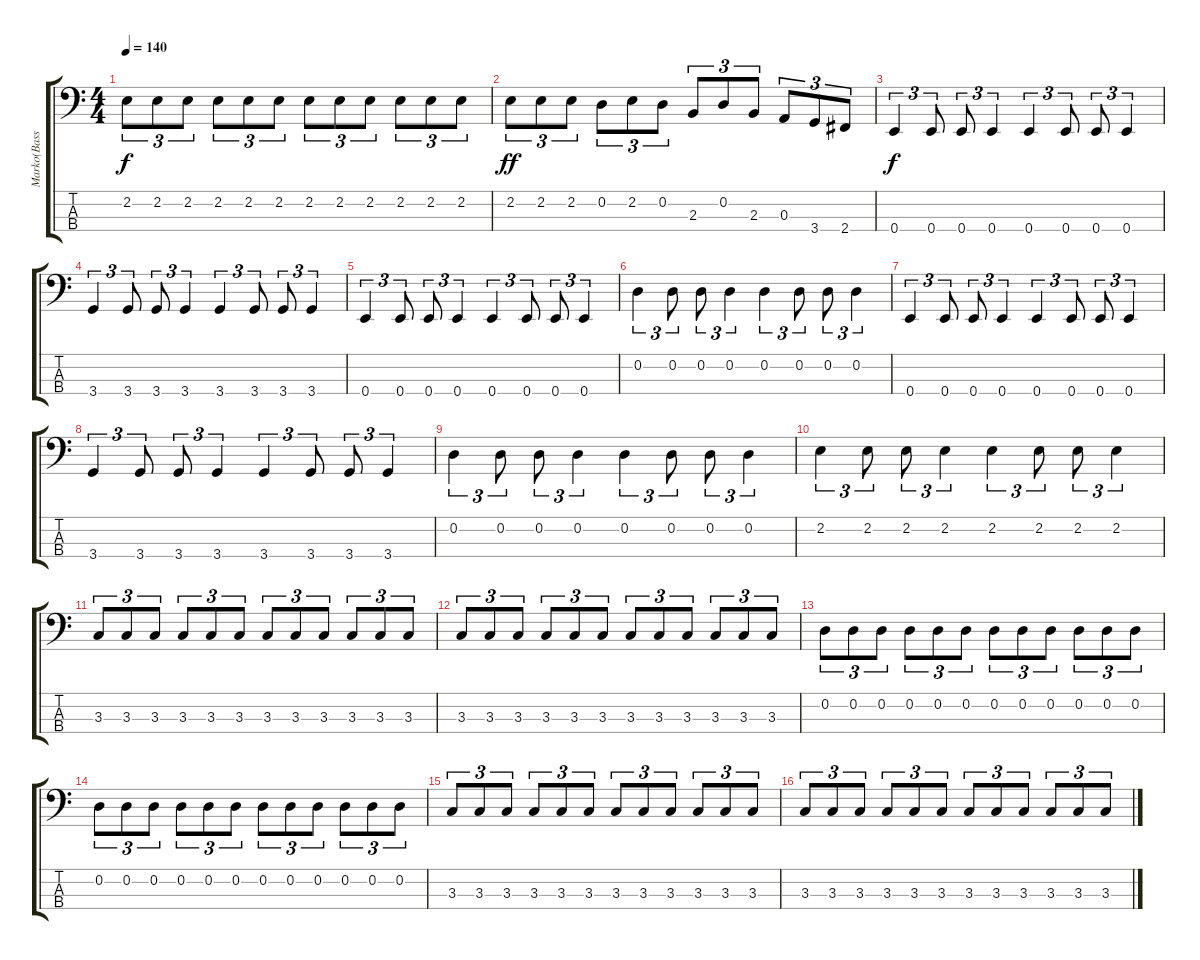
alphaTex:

\track ("Marko(Bass)" "Marko(Bass") {instrument electricbassfinger}
\staff {score tabs}
\tuning (G2 D2 A1 E1) {hide}
\ts (4 4)
\tempo 140
\clef f4
\ks c
2.2.8{tu (3 2) dy f} 2.2.8{tu (3 2)} 2.2.8{tu (3 2)} 2.2.8{tu (3 2)} 2.2.8{tu (3 2)} 2.2.8{tu (3 2)} 2.2.8{tu (3 2)} 2.2.8{tu (3 2)} 2.2.8{tu (3 2)} 2.2.8{tu (3 2)} 2.2.8{tu (3 2)} 2.2.8{tu (3 2)} |
2.2.8{tu (3 2) dy ff} 2.2.8{tu (3 2)} 2.2.8{tu (3 2)} 0.2.8{tu (3 2)} 2.2.8{tu (3 2)} 0.2.8{tu (3 2)} 2.3.8{tu (3 2)} 0.2.8{tu (3 2)} 2.3.8{tu (3 2)} 0.3.8{tu (3 2)} 3.4.8{tu (3 2)} 2.4.8{tu (3 2)} |
0.4.4{tu (3 2) dy f} 0.4.8{tu (3 2)} 0.4.8{tu (3 2)} 0.4.4{tu (3 2)} 0.4.4{tu (3 2)} 0.4.8{tu (3 2)} 0.4.8{tu (3 2)} 0.4.4{tu (3 2)} |
3.4.4{tu (3 2)} 3.4.8{tu (3 2)} 3.4.8{tu (3 2)} 3.4.4{tu (3 2)} 3.4.4{tu (3 2)} 3.4.8{tu (3 2)} 3.4.8{tu (3 2)} 3.4.4{tu (3 2)} |
0.4.4{tu (3 2)} 0.4.8{tu (3 2)} 0.4.8{tu (3 2)} 0.4.4{tu (3 2)} 0.4.4{tu (3 2)} 0.4.8{tu (3 2)} 0.4.8{tu (3 2)} 0.4.4{tu (3 2)} |
0.2.4{tu (3 2)} 0.2.8{tu (3 2)} 0.2.8{tu (3 2)} 0.2.4{tu (3 2)} 0.2.4{tu (3 2)} 0.2.8{tu (3 2)} 0.2.8{tu (3 2)} 0.2.4{tu (3 2)} |
0.4.4{tu (3 2)} 0.4.8{tu (3 2)} 0.4.8{tu (3 2)} 0.4.4{tu (3 2)} 0.4.4{tu (3 2)} 0.4.8{tu (3 2)} 0.4.8{tu (3 2)} 0.4.4{tu (3 2)} |
3.4.4{tu (3 2)} 3.4.8{tu (3 2)} 3.4.8{tu (3 2)} 3.4.4{tu (3 2)} 3.4.4{tu (3 2)} 3.4.8{tu (3 2)} 3.4.8{tu (3 2)} 3.4.4{tu (3 2)} |
0.2.4{tu (3 2)} 0.2.8{tu (3 2)} 0.2.8{tu (3 2)} 0.2.4{tu (3 2)} 0.2.4{tu (3 2)} 0.2.8{tu (3 2)} 0.2.8{tu (3 2)} 0.2.4{tu (3 2)} |
2.2.4{tu (3 2)} 2.2.8{tu (3 2)} 2.2.8{tu (3 2)} 2.2.4{tu (3 2)} 2.2.4{tu (3 2)} 2.2.8{tu (3 2)} 2.2.8{tu (3 2)} 2.2.4{tu (3 2)} |
3.3.8{tu (3 2)} 3.3.8{tu (3 2)} 3.3.8{tu (3 2)} 3.3.8{tu (3 2)} 3.3.8{tu (3 2)} 3.3.8{tu (3 2)} 3.3.8{tu (3 2)} 3.3.8{tu (3 2)} 3.3.8{tu (3 2)} 3.3.8{tu (3 2)} 3.3.8{tu (3 2)} 3.3.8{tu (3 2)} |
3.3.8{tu (3 2)} 3.3.8{tu (3 2)} 3.3.8{tu (3 2)} 3.3.8{tu (3 2)} 3.3.8{tu (3 2)} 3.3.8{tu (3 2)} 3.3.8{tu (3 2)} 3.3.8{tu (3 2)} 3.3.8{tu (3 2)} 3.3.8{tu (3 2)} 3.3.8{tu (3 2)} 3.3.8{tu (3 2)} |
0.2.8{tu (3 2)} 0.2.8{tu (3 2)} 0.2.8{tu (3 2)} 0.2.8{tu (3 2)} 0.2.8{tu (3 2)} 0.2.8{tu (3 2)} 0.2.8{tu (3 2)} 0.2.8{tu (3 2)} 0.2.8{tu (3 2)} 0.2.8{tu (3 2)} 0.2.8{tu (3 2)} 0.2.8{tu (3 2)} |
0.2.8{tu (3 2)} 0.2.8{tu (3 2)} 0.2.8{tu (3 2)} 0.2.8{tu (3 2)} 0.2.8{tu (3 2)} 0.2.8{tu (3 2)} 0.2.8{tu (3 2)} 0.2.8{tu (3 2)} 0.2.8{tu (3 2)} 0.2.8{tu (3 2)} 0.2.8{tu (3 2)} 0.2.8{tu (3 2)} |
3.3.8{tu (3 2)} 3.3.8{tu (3 2)} 3.3.8{tu (3 2)} 3.3.8{tu (3 2)} 3.3.8{tu (3 2)} 3.3.8{tu (3 2)} 3.3.8{tu (3 2)} 3.3.8{tu (3 2)} 3.3.8{tu (3 2)} 3.3.8{tu (3 2)} 3.3.8{tu (3 2)} 3.3.8{tu (3 2)} |
3.3.8{tu (3 2)} 3.3.8{tu (3 2)} 3.3.8{tu (3 2)} 3.3.8{tu (3 2)} 3.3.8{tu (3 2)} 3.3.8{tu (3 2)} 3.3.8{tu (3 2)} 3.3.8{tu (3 2)} 3.3.8{tu (3 2)} 3.3.8{tu (3 2)} 3.3.8{tu (3 2)} 3.3.8{tu (3 2)}
